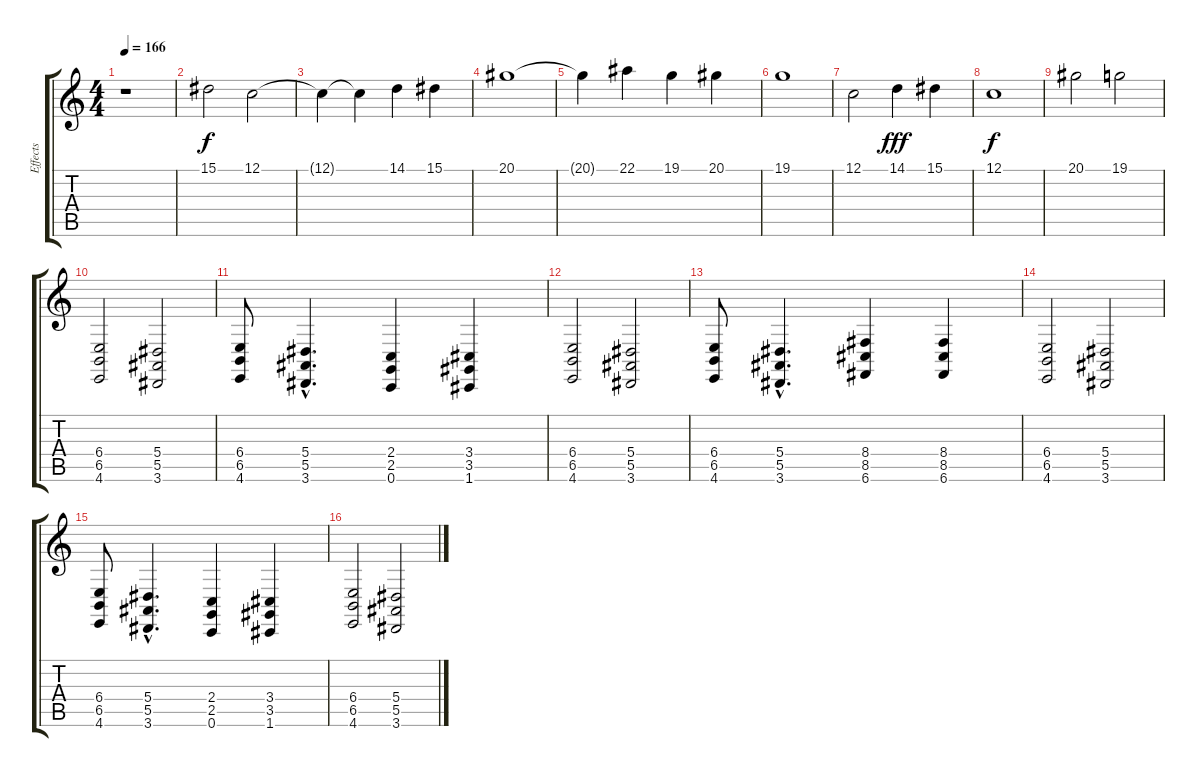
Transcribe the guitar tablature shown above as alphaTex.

\track ("Effects" "Effects") {instrument fx5brightness}
\staff {score tabs}
\tuning (C4 G3 Eb3 Bb2 F2 C2) {hide}
\ts (4 4)
\tempo 166
\clef g2
\ks c
r.1{dy f} |
15.1.2{volume 16 balance 16 instrument choiraahs} 12.1.2 |
12.1{t}.4 12.1{t}.4 14.1.4 15.1.4 |
20.1.1 |
20.1{t}.4 22.1.4 19.1.4 20.1.4 |
19.1.1 |
12.1.2 14.1.4{dy fff} 15.1.4 |
12.1.1{dy f} |
20.1.2 19.1.2 |
(6.4 6.5 4.6).2{volume 11 balance 4 instrument fx5brightness} (5.4 5.5 3.6).2 |
(6.4 6.5 4.6).8 (5.4{hac} 5.5{hac} 3.6{hac}).4{d} (2.4 2.5 0.6).4 (3.4 3.5 1.6).4 |
(6.4 6.5 4.6).2 (5.4 5.5 3.6).2 |
(6.4 6.5 4.6).8 (5.4{hac} 5.5{hac} 3.6{hac}).4{d} (8.4 8.5 6.6).4 (8.4 8.5 6.6).4 |
(6.4 6.5 4.6).2 (5.4 5.5 3.6).2 |
(6.4 6.5 4.6).8 (5.4{hac} 5.5{hac} 3.6{hac}).4{d} (2.4 2.5 0.6).4 (3.4 3.5 1.6).4 |
(6.4 6.5 4.6).2 (5.4 5.5 3.6).2
